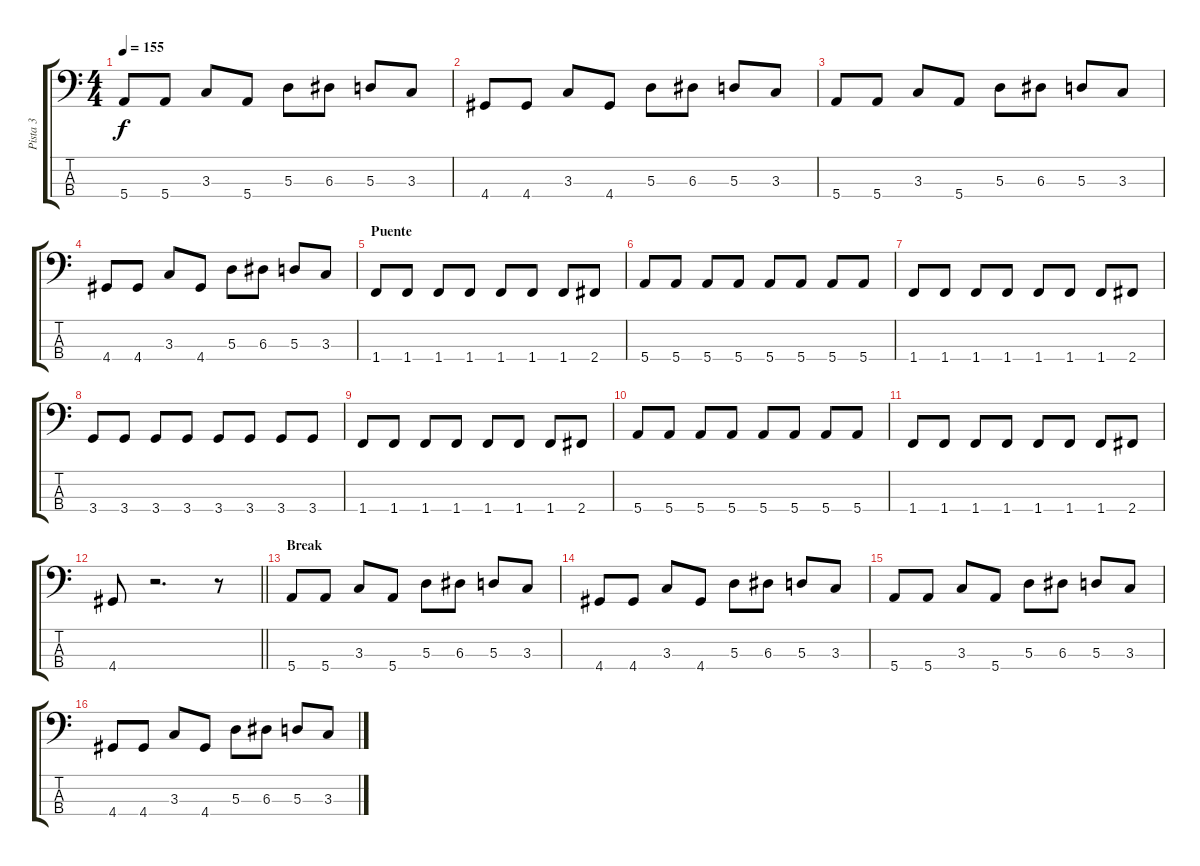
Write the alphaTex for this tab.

\track ("Pista 3" "Pista 3") {instrument electricbassfinger}
\staff {score tabs}
\tuning (G2 D2 A1 E1) {hide}
\ts (4 4)
\tempo 155
\clef f4
\ks c
5.4.8{dy f} 5.4.8 3.3.8 5.4.8 5.3.8 6.3.8 5.3.8 3.3.8 |
4.4.8 4.4.8 3.3.8 4.4.8 5.3.8 6.3.8 5.3.8 3.3.8 |
5.4.8 5.4.8 3.3.8 5.4.8 5.3.8 6.3.8 5.3.8 3.3.8 |
4.4.8 4.4.8 3.3.8 4.4.8 5.3.8 6.3.8 5.3.8 3.3.8 |
\section ("" "Puente")
1.4.8 1.4.8 1.4.8 1.4.8 1.4.8 1.4.8 1.4.8 2.4.8 |
5.4.8 5.4.8 5.4.8 5.4.8 5.4.8 5.4.8 5.4.8 5.4.8 |
1.4.8 1.4.8 1.4.8 1.4.8 1.4.8 1.4.8 1.4.8 2.4.8 |
3.4.8 3.4.8 3.4.8 3.4.8 3.4.8 3.4.8 3.4.8 3.4.8 |
1.4.8 1.4.8 1.4.8 1.4.8 1.4.8 1.4.8 1.4.8 2.4.8 |
5.4.8 5.4.8 5.4.8 5.4.8 5.4.8 5.4.8 5.4.8 5.4.8 |
1.4.8 1.4.8 1.4.8 1.4.8 1.4.8 1.4.8 1.4.8 2.4.8 |
\barLineRight lightlight
4.4.8 r.2{d} r.8 |
\section ("" "Break")
5.4.8 5.4.8 3.3.8 5.4.8 5.3.8 6.3.8 5.3.8 3.3.8 |
4.4.8 4.4.8 3.3.8 4.4.8 5.3.8 6.3.8 5.3.8 3.3.8 |
5.4.8 5.4.8 3.3.8 5.4.8 5.3.8 6.3.8 5.3.8 3.3.8 |
4.4.8 4.4.8 3.3.8 4.4.8 5.3.8 6.3.8 5.3.8 3.3.8
